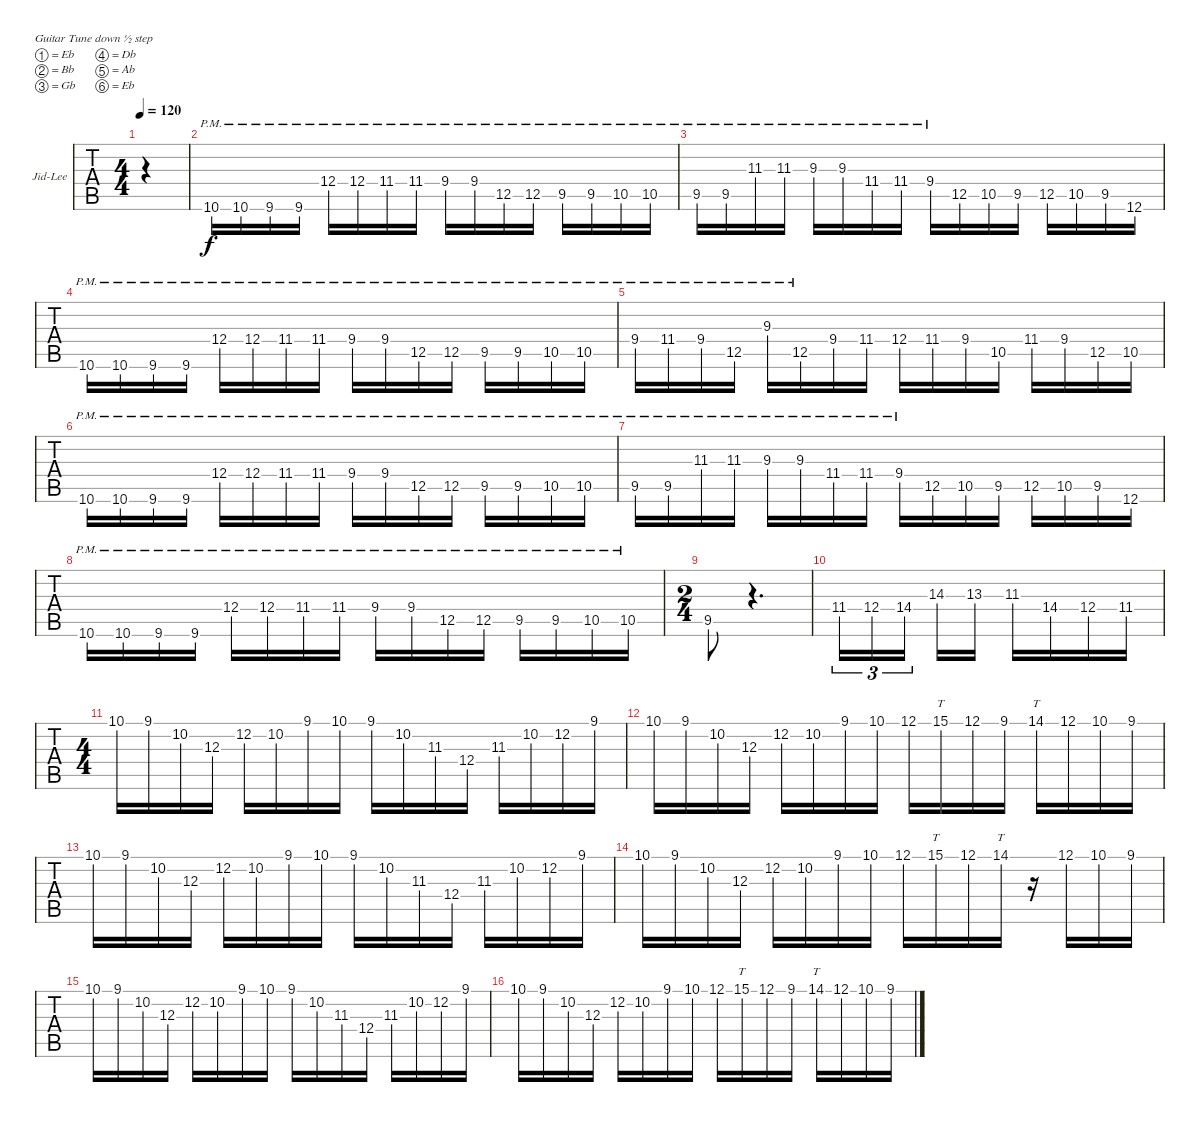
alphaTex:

\defaultSystemsLayout 4
\bracketExtendMode groupsimilarinstruments
\firstSystemTrackNameOrientation horizontal
\otherSystemsTrackNameOrientation horizontal
\track ("Jid-Lee" "Jid-Lee") {instrument distortionguitar}
\staff {tabs}
\tuning (Eb4 Bb3 Gb3 Db3 Ab2 Eb2)
\ts (4 4)
\scale
0.245206
\tempo 120
\accidentals auto
\clef g2
\ottava regular
\simile none
\ks c
|
\scale
0.374026 10.6{pm}.16 10.6{pm}.16 9.6{pm}.16 9.6{pm}.16 12.4{pm}.16 12.4{pm}.16 11.4{pm}.16 11.4{pm}.16 9.4{pm}.16 9.4{pm}.16 12.5{pm}.16 12.5{pm}.16 9.5{pm}.16 9.5{pm}.16 10.5{pm}.16 10.5{pm}.16 |
\scale
0.380069 9.5{pm}.16 9.5{pm}.16 11.3{pm}.16 11.3{pm}.16 9.3{pm}.16 9.3{pm}.16 11.4{pm}.16 11.4{pm}.16 9.4{pm}.16 12.5.16 10.5.16 9.5.16 12.5.16 10.5.16 9.5.16 12.6.16 |
10.6{pm}.16 10.6{pm}.16 9.6{pm}.16 9.6{pm}.16 12.4{pm}.16 12.4{pm}.16 11.4{pm}.16 11.4{pm}.16 9.4{pm}.16 9.4{pm}.16 12.5{pm}.16 12.5{pm}.16 9.5{pm}.16 9.5{pm}.16 10.5{pm}.16 10.5{pm}.16 |
9.4{pm}.16 11.4{pm}.16 9.4{pm}.16 12.5{pm}.16 9.3{pm}.16 12.5{pm}.16 9.4.16 11.4.16 12.4.16 11.4.16 9.4.16 10.5.16 11.4.16 9.4.16 12.5.16 10.5.16 |
10.6{pm}.16 10.6{pm}.16 9.6{pm}.16 9.6{pm}.16 12.4{pm}.16 12.4{pm}.16 11.4{pm}.16 11.4{pm}.16 9.4{pm}.16 9.4{pm}.16 12.5{pm}.16 12.5{pm}.16 9.5{pm}.16 9.5{pm}.16 10.5{pm}.16 10.5{pm}.16 |
9.5{pm}.16 9.5{pm}.16 11.3{pm}.16 11.3{pm}.16 9.3{pm}.16 9.3{pm}.16 11.4{pm}.16 11.4{pm}.16 9.4{pm}.16 12.5.16 10.5.16 9.5.16 12.5.16 10.5.16 9.5.16 12.6.16 |
10.6{pm}.16 10.6{pm}.16 9.6{pm}.16 9.6{pm}.16 12.4{pm}.16 12.4{pm}.16 11.4{pm}.16 11.4{pm}.16 9.4{pm}.16 9.4{pm}.16 12.5{pm}.16 12.5{pm}.16 9.5{pm}.16 9.5{pm}.16 10.5{pm}.16 10.5{pm}.16 |
\ts (2 4)
9.5.8 r.4{d} |
11.4.16{tu (3 2)} 12.4.16{tu (3 2)} 14.4.16{tu (3 2)} 14.3.16 13.3.16 11.3.16 14.4.16 12.4.16 11.4.16 |
\ts (4 4)
10.1.16 9.1.16 10.2.16 12.3.16 12.2.16 10.2.16 9.1.16 10.1.16 9.1.16 10.2.16 11.3.16 12.4.16 11.3.16 10.2.16 12.2.16 9.1.16 |
10.1.16 9.1.16 10.2.16 12.3.16 12.2.16 10.2.16 9.1.16 10.1.16 12.1.16 15.1.16{tt} 12.1.16 9.1.16 14.1.16{tt} 12.1.16 10.1.16 9.1.16 |
10.1.16 9.1.16 10.2.16 12.3.16 12.2.16 10.2.16 9.1.16 10.1.16 9.1.16 10.2.16 11.3.16 12.4.16 11.3.16 10.2.16 12.2.16 9.1.16 |
10.1.16 9.1.16 10.2.16 12.3.16 12.2.16 10.2.16 9.1.16 10.1.16 12.1.16 15.1.16{tt} 12.1.16 14.1.16{tt} r.16 12.1.16 10.1.16 9.1.16 |
10.1.16 9.1.16 10.2.16 12.3.16 12.2.16 10.2.16 9.1.16 10.1.16 9.1.16 10.2.16 11.3.16 12.4.16 11.3.16 10.2.16 12.2.16 9.1.16 |
10.1.16 9.1.16 10.2.16 12.3.16 12.2.16 10.2.16 9.1.16 10.1.16 12.1.16 15.1.16{tt} 12.1.16 9.1.16 14.1.16{tt} 12.1.16 10.1.16 9.1.16
